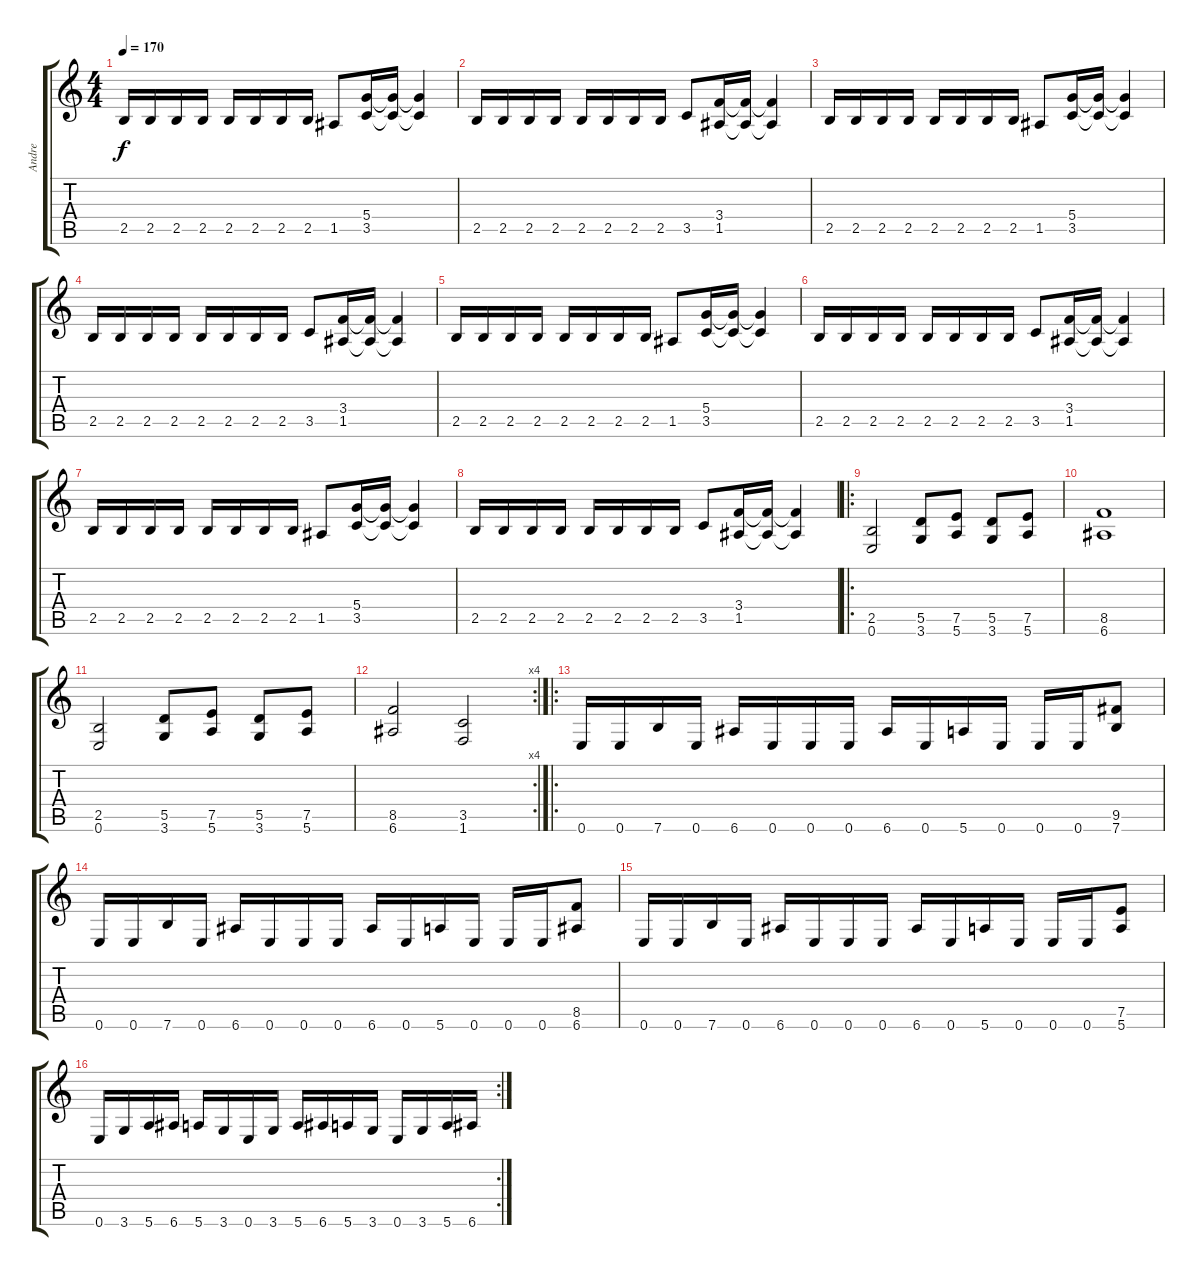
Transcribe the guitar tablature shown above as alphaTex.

\track ("Andre" "Andre") {instrument distortionguitar}
\staff {score tabs}
\tuning (E4 B3 G3 D3 A2 E2) {hide}
\ts (4 4)
\tempo 170
\clef g2
\ks c
2.5.16{dy f} 2.5.16 2.5.16 2.5.16 2.5.16 2.5.16 2.5.16 2.5.16 1.5.8 (5.4 3.5).16 (5.4{t} 3.5{t}).16 (5.4{t} 3.5{t}).4 |
2.5.16 2.5.16 2.5.16 2.5.16 2.5.16 2.5.16 2.5.16 2.5.16 3.5.8 (3.4 1.5).16 (3.4{t} 1.5{t}).16 (3.4{t} 1.5{t}).4 |
2.5.16 2.5.16 2.5.16 2.5.16 2.5.16 2.5.16 2.5.16 2.5.16 1.5.8 (5.4 3.5).16 (5.4{t} 3.5{t}).16 (5.4{t} 3.5{t}).4 |
2.5.16 2.5.16 2.5.16 2.5.16 2.5.16 2.5.16 2.5.16 2.5.16 3.5.8 (3.4 1.5).16 (3.4{t} 1.5{t}).16 (3.4{t} 1.5{t}).4 |
2.5.16 2.5.16 2.5.16 2.5.16 2.5.16 2.5.16 2.5.16 2.5.16 1.5.8 (5.4 3.5).16 (5.4{t} 3.5{t}).16 (5.4{t} 3.5{t}).4 |
2.5.16 2.5.16 2.5.16 2.5.16 2.5.16 2.5.16 2.5.16 2.5.16 3.5.8 (3.4 1.5).16 (3.4{t} 1.5{t}).16 (3.4{t} 1.5{t}).4 |
2.5.16 2.5.16 2.5.16 2.5.16 2.5.16 2.5.16 2.5.16 2.5.16 1.5.8 (5.4 3.5).16 (5.4{t} 3.5{t}).16 (5.4{t} 3.5{t}).4 |
2.5.16 2.5.16 2.5.16 2.5.16 2.5.16 2.5.16 2.5.16 2.5.16 3.5.8 (3.4 1.5).16 (3.4{t} 1.5{t}).16 (3.4{t} 1.5{t}).4 |
\ro
(2.5 0.6).2{volume 13} (5.5 3.6).8 (7.5 5.6).8 (5.5 3.6).8 (7.5 5.6).8 |
(8.5 6.6).1 |
(2.5 0.6).2 (5.5 3.6).8 (7.5 5.6).8 (5.5 3.6).8 (7.5 5.6).8 |
\rc 4
(8.5 6.6).2 (3.5 1.6).2 |
\ro
0.6.16 0.6.16 7.6.16 0.6.16 6.6.16 0.6.16 0.6.16 0.6.16 6.6.16 0.6.16 5.6.16 0.6.16 0.6.16 0.6.16 (9.5 7.6).8 |
0.6.16 0.6.16 7.6.16 0.6.16 6.6.16 0.6.16 0.6.16 0.6.16 6.6.16 0.6.16 5.6.16 0.6.16 0.6.16 0.6.16 (8.5 6.6).8 |
0.6.16 0.6.16 7.6.16 0.6.16 6.6.16 0.6.16 0.6.16 0.6.16 6.6.16 0.6.16 5.6.16 0.6.16 0.6.16 0.6.16 (7.5 5.6).8 |
\rc 2
0.6.16 3.6.16 5.6.16 6.6.16 5.6.16 3.6.16 0.6.16 3.6.16 5.6.16 6.6.16 5.6.16 3.6.16 0.6.16 3.6.16 5.6.16 6.6.16
